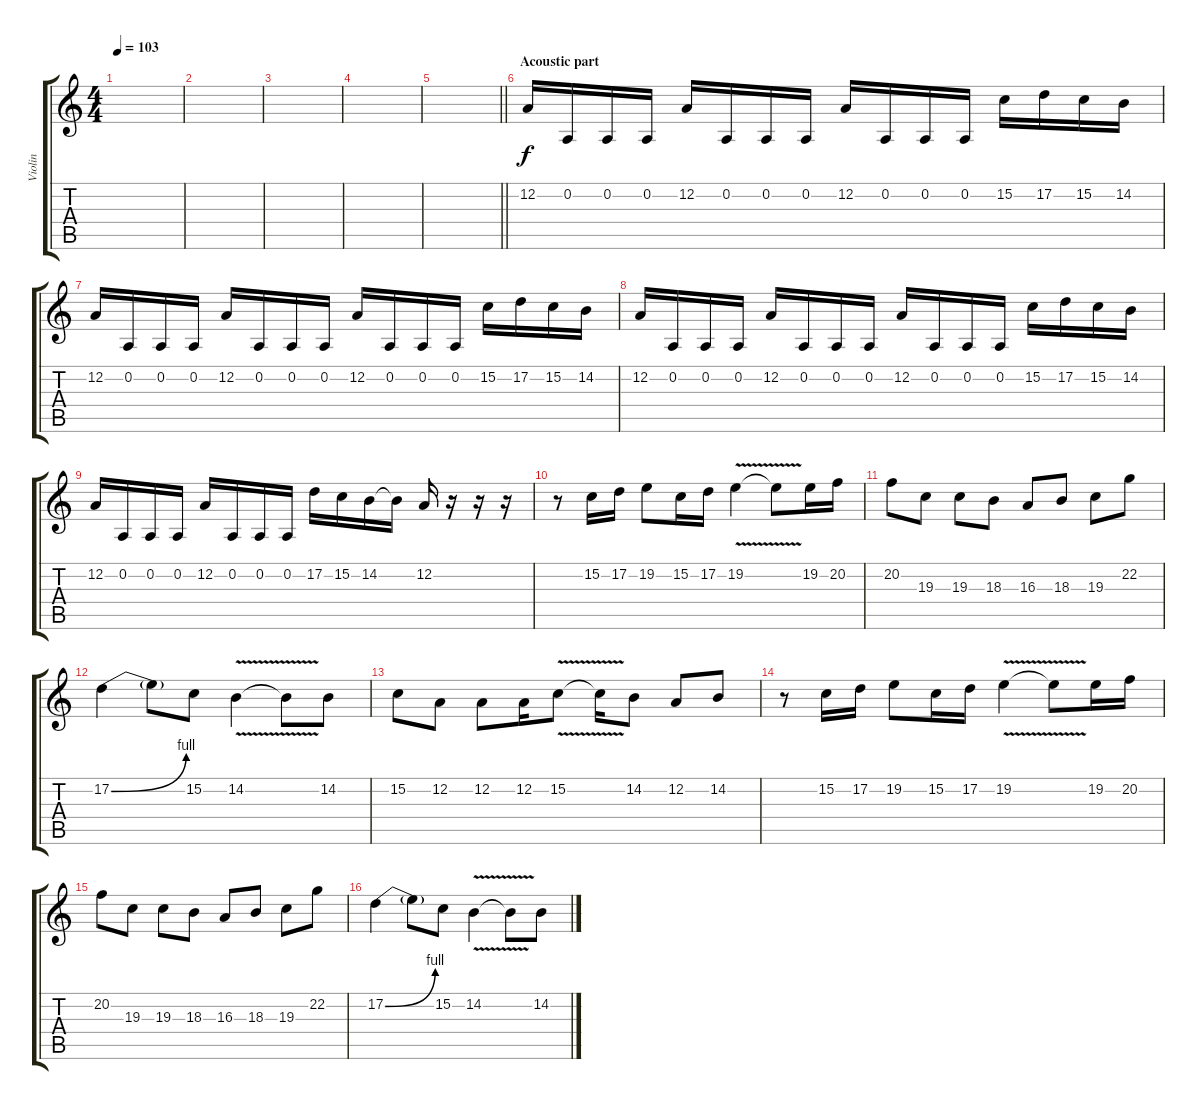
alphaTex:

\track ("Violin" "Violin") {instrument violin}
\staff {score tabs}
\tuning (D4 A3 F3 C3 G2 D2) {hide}
\ts (4 4)
\tempo 103
\clef g2
\ks aminor
|
|
|
|
\barLineRight lightlight
|
\section ("" "Acoustic part")
12.2.16 0.2.16 0.2.16 0.2.16 12.2.16 0.2.16 0.2.16 0.2.16 12.2.16 0.2.16 0.2.16 0.2.16 15.2.16 17.2.16 15.2.16 14.2.16 |
12.2.16 0.2.16 0.2.16 0.2.16 12.2.16 0.2.16 0.2.16 0.2.16 12.2.16 0.2.16 0.2.16 0.2.16 15.2.16 17.2.16 15.2.16 14.2.16 |
12.2.16 0.2.16 0.2.16 0.2.16 12.2.16 0.2.16 0.2.16 0.2.16 12.2.16 0.2.16 0.2.16 0.2.16 15.2.16 17.2.16 15.2.16 14.2.16 |
12.2.16 0.2.16 0.2.16 0.2.16 12.2.16 0.2.16 0.2.16 0.2.16 17.2.16 15.2.16 14.2.16 14.2{t}.16 12.2.16 r.16 r.16 r.16 |
r.8 15.2.16 17.2.16 19.2.8 15.2.16 17.2.16 19.2{v}.4 19.2{t}.8 19.2.16 20.2.16 |
20.2.8 19.3.8 19.3.8 18.3.8 16.3.8 18.3.8 19.3.8 22.2.8 |
17.2{be (bend 0 0 60 4)}.4 17.2{t}.8 15.2.8 14.2{v}.4 14.2{t}.8 14.2.8 |
15.2.8 12.2.8 12.2.8 12.2.16 15.2{v}.8 15.2{t}.16 14.2.8 12.2.8 14.2.8 |
r.8 15.2.16 17.2.16 19.2.8 15.2.16 17.2.16 19.2{v}.4 19.2{t}.8 19.2.16 20.2.16 |
20.2.8 19.3.8 19.3.8 18.3.8 16.3.8 18.3.8 19.3.8 22.2.8 |
17.2{be (bend 0 0 60 4)}.4 17.2{t}.8 15.2.8 14.2{v}.4 14.2{t}.8 14.2.8
